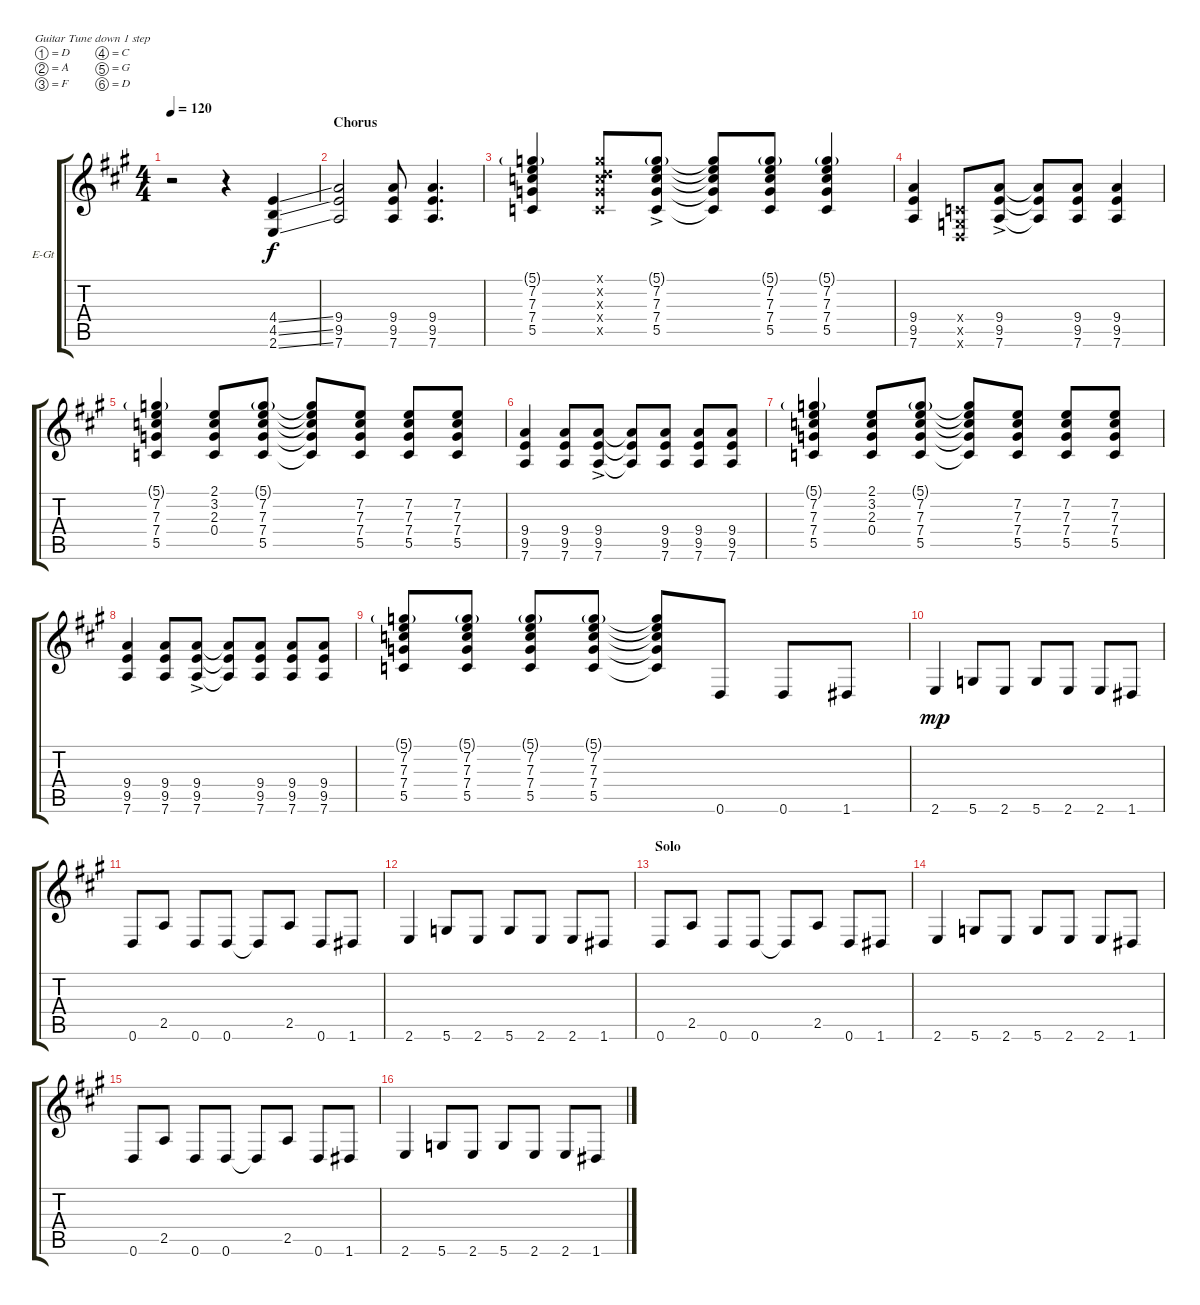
\defaultSystemsLayout 4
\bracketExtendMode groupsimilarinstruments
\firstSystemTrackNameOrientation horizontal
\otherSystemsTrackNameOrientation horizontal
\track ("Guitar" "E-Gt") {instrument distortionguitar}
\staff {score tabs}
\tuning (D4 A3 F3 C3 G2 D2)
\ts (4 4)
\tempo 120
\clef g2
\scale
1.07062
\ks a
r.2{dy f} r.4 (2.6{ss} 4.5{ss} 4.4{ss}).4 |
\section ("" "Chorus")
\scale
0.929382 (7.6 9.5 9.4).2 (7.6 9.5 9.4).8 (7.6 9.5 9.4).4{d} |
\scale
1.07062 (5.5 7.4 7.3 7.2 5.1{g}).4 (5.5{x} 7.4{x} 7.3{x} 5.2{x} 5.1{x}).8 (5.5{ac} 7.4 7.3 7.2 5.1{g}).8 (5.5{t} 7.4{t} 7.3{t} 7.2{t} 5.1{t}).8 (5.5 7.4 7.3 7.2 5.1{g}).8 (5.5 7.4 7.3 7.2 5.1{g}).4 |
\scale
0.929382 (7.6 9.5 9.4).4 (0.6{x} 0.5{x} 0.4{x}).8 (7.6 9.5 9.4{ac}).8 (7.6{t} 9.5{t} 9.4{t}).8 (7.6 9.5 9.4).8 (7.6 9.5 9.4).4 |
\scale
1.07062 (5.5 7.4 7.3 7.2 5.1{g}).4 (2.1 3.2 0.4 2.3).8 (5.5 7.4 7.3 7.2 5.1{g}).8 (5.5{t} 7.4{t} 7.3{t} 7.2{t} 5.1{t}).8 (5.5 7.4 7.3 7.2).8 (5.5 7.4 7.3 7.2).8 (5.5 7.4 7.3 7.2).8 |
\scale
0.929382 (7.6 9.5 9.4).4 (7.6 9.5 9.4).8 (7.6 9.5 9.4{ac}).8 (7.6{t} 9.5{t} 9.4{t}).8 (7.6 9.5 9.4).8 (7.6 9.5 9.4).8 (7.6 9.5 9.4).8 |
\scale
1.07062 (5.5 7.4 7.3 7.2 5.1{g}).4 (2.1 3.2 0.4 2.3).8 (5.5 7.4 7.3 7.2 5.1{g}).8 (5.5{t} 7.4{t} 7.3{t} 7.2{t} 5.1{t}).8 (5.5 7.4 7.3 7.2).8 (5.5 7.4 7.3 7.2).8 (5.5 7.4 7.3 7.2).8 |
\scale
0.929382 (7.6 9.5 9.4).4 (7.6 9.5 9.4).8 (7.6 9.5 9.4{ac}).8 (7.6{t} 9.5{t} 9.4{t}).8 (7.6 9.5 9.4).8 (7.6 9.5 9.4).8 (7.6 9.5 9.4).8 |
\scale
1.07062 (5.5 7.4 7.3 7.2 5.1{g}).8 (5.5 7.4 7.3 7.2 5.1{g}).8 (5.5 7.4 7.3 7.2 5.1{g}).8 (5.5 7.4 7.3 7.2 5.1{g}).8 (5.5{t} 7.4{t} 7.3{t} 7.2{t} 5.1{t}).8 0.6.8 0.6.8 1.6.8 |
\scale
0.929382 2.6.4{dy mp} 5.6.8 2.6.8 5.6.8 2.6.8 2.6.8 1.6.8 |
\scale
1.07062 0.6.8 2.5.8 0.6.8 0.6.8 0.6{t}.8 2.5.8 0.6.8 1.6.8 |
\scale
0.929382 2.6.4 5.6.8 2.6.8 5.6.8 2.6.8 2.6.8 1.6.8 |
\section ("" "Solo")
\scale
1.07062 0.6.8 2.5.8 0.6.8 0.6.8 0.6{t}.8 2.5.8 0.6.8 1.6.8 |
\scale
0.929382 2.6.4 5.6.8 2.6.8 5.6.8 2.6.8 2.6.8 1.6.8 |
\scale
1.07062 0.6.8 2.5.8 0.6.8 0.6.8 0.6{t}.8 2.5.8 0.6.8 1.6.8 |
\scale
0.929382 2.6.4 5.6.8 2.6.8 5.6.8 2.6.8 2.6.8 1.6.8
